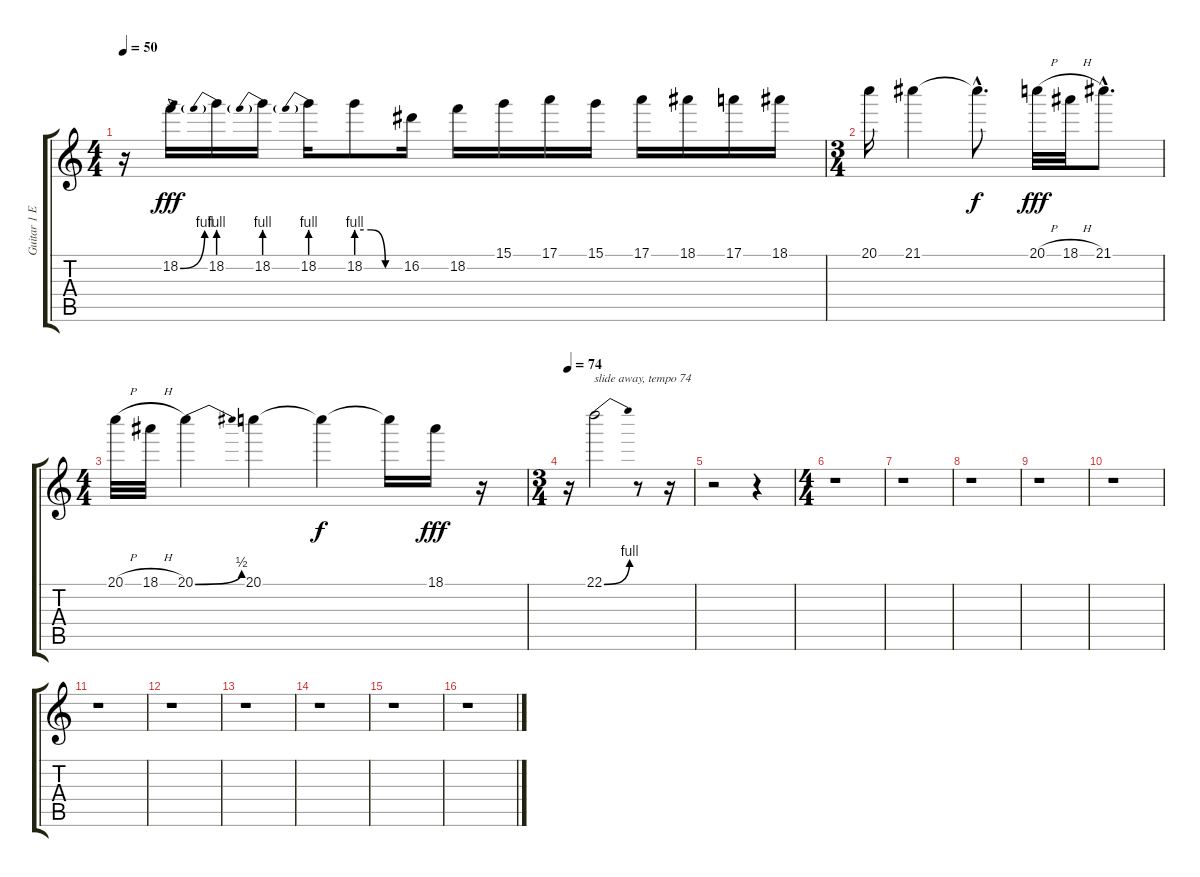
\track ("Guitar 1 Echo 2" "Guitar 1 E") {instrument overdrivenguitar}
\staff {score tabs}
\tuning (E4 B3 G3 D3 A2 E2) {hide}
\ts (4 4)
\tempo 50
\clef g2
\ks c
r.16{dy f} 18.2{be (bend 0 0 60 4)}.16{dy fff} 18.2{be (prebend 0 4 60 4)}.16 18.2{be (prebend 0 4 60 4)}.16 18.2{be (prebend 0 4 60 4)}.16 18.2{be (custom 0 4 20 4 40 0 60 0)}.8 16.2.16 18.2.16 15.1.16 17.1.16 15.1.16 17.1.16 18.1.16 17.1.16 18.1.16 |
\ts (3 4)
20.1.16 21.1.4 21.1{hac t}.8{d dy f} 20.1{h}.32{dy fff} 18.1{h}.32 21.1{hac}.8{d} |
\ts (4 4)
20.1{h}.32 18.1{h}.32 20.1{be (bend 0 0 60 2)}.4 20.1.4 20.1{t}.4{dy f} 20.1{t}.16 18.1.16{dy fff} r.16 |
\ts (3 4)
\tempo 74
r.16 22.1{be (bend 0 0 60 4)}.2{txt "slide away, tempo 74"} r.8 r.16 |
r.2 r.4 |
\ts (4 4)
r.1 |
r.1 |
r.1 |
r.1 |
r.1 |
r.1 |
r.1 |
r.1 |
r.1 |
r.1 |
r.1
